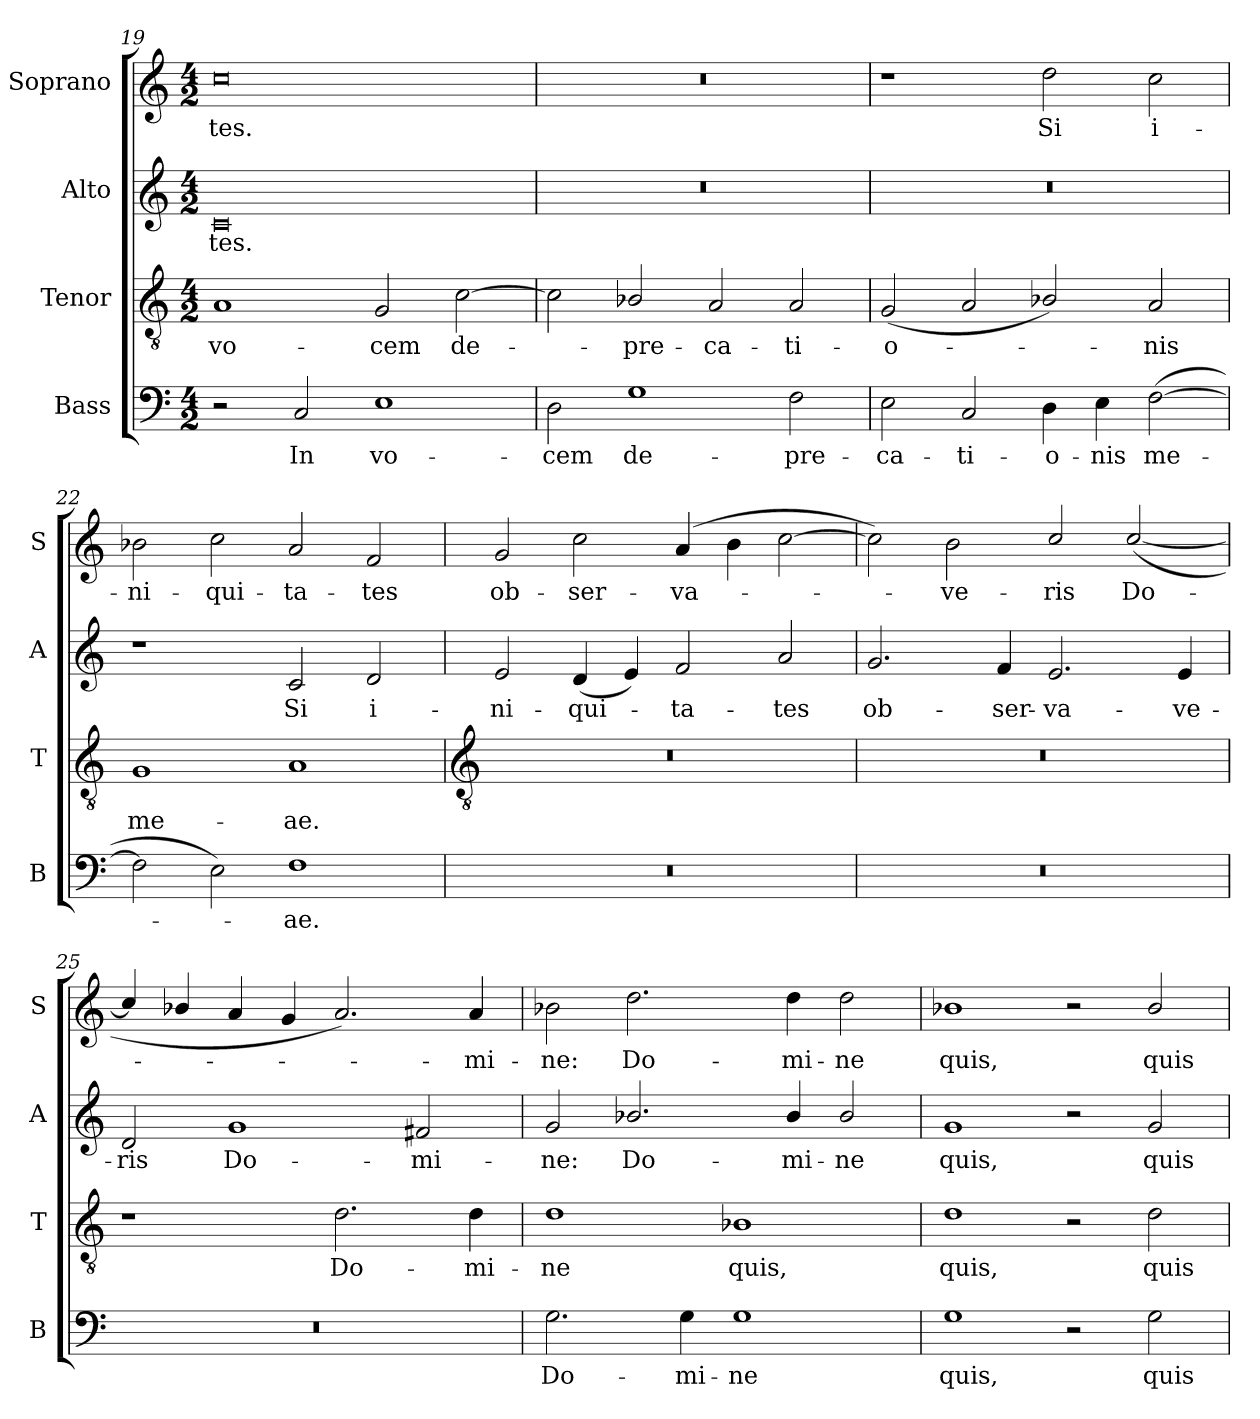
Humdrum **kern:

**kern	**text	**kern	**text	**kern	**text	**kern	**text
*part4	*part4	*part3	*part3	*part2	*part2	*part1	*part1
*staff4	*staff4	*staff3	*staff3	*staff2	*staff2	*staff1	*staff1
*I"Bass	*	*I"Tenor	*	*I"Alto	*	*I"Soprano	*
*I'B	*	*I'T	*	*I'A	*	*I'S	*
*clefF4	*	*clefGv2	*	*clefG2	*	*clefG2	*
*k[]	*	*k[]	*	*k[]	*	*k[]	*
*C:	*	*C:	*	*C:	*	*C:	*
*M4/2	*	*M4/2	*	*M4/2	*	*M4/2	*
=19	=19	=19	=19	=19	=19	=19	=19
!	!	!	!LO:LY:b	!	!LO:LY:b	!	!LO:LY:b
2r	.	1A	vo-	0c	tes.	0cc	tes.
!	!LO:LY:b	!	!	!	!	!	!
2C	In	.	.	.	.	.	.
!	!LO:LY:b	!	!LO:LY:b	!	!	!	!
1E	vo-	2G	-cem	.	.	.	.
!	!	!	!LO:LY:b	!	!	!	!
.	.	[2c	de-	.	.	.	.
=20	=20	=20	=20	=20	=20	=20	=20
!	!LO:LY:b	!	!	!	!	!	!
2D	-cem	2c]	.	0r	.	0r	.
!	!LO:LY:b	!	!LO:LY:b	!	!	!	!
1G	de-	2B-X/	pre-	.	.	.	.
!	!	!	!LO:LY:b	!	!	!	!
.	.	2A	-ca-	.	.	.	.
!	!LO:LY:b	!	!LO:LY:b	!	!	!	!
2F	-pre-	2A	-ti-	.	.	.	.
=21	=21	=21	=21	=21	=21	=21	=21
!	!LO:LY:b	!	!LO:LY:b	!	!	!	!
2E	-ca-	(<2G	-o-	0r	.	1r	.
!	!LO:LY:b	!	!	!	!	!	!
2C	-ti-	2A	.	.	.	.	.
!	!LO:LY:b	!	!	!	!	!	!LO:LY:b
4D	-o-	2B-X/)	.	.	.	2dd	Si
!	!LO:LY:b	!	!	!	!	!	!
4E	-nis	.	.	.	.	.	.
!	!LO:LY:b	!	!LO:LY:b	!	!	!	!LO:LY:b
(>[2F	me-	2A	nis	.	.	2cc	i-
=22	=22	=22	=22	=22	=22	=22	=22
!	!	!	!LO:LY:b	!	!	!	!LO:LY:b
2F]	.	1G	me-	1r	.	2b-X	-ni-
!	!	!	!	!	!	!	!LO:LY:b
2E)	.	.	.	.	.	2cc	-qui-
!	!LO:LY:b	!	!LO:LY:b	!	!LO:LY:b	!	!LO:LY:b
1F	ae.	1A	-ae.	2c	Si	2a	-ta-
!	!	!	!	!	!LO:LY:b	!	!LO:LY:b
.	.	.	.	2d	i-	2f	-tes
!!LO:LB:g=z
=23	=23	=23	=23	=23	=23	=23	=23
*	*	*clefGv2	*	*	*	*	*
!	!	!	!	!	!LO:LY:b	!	!LO:LY:b
0r	.	0r	.	2e	-ni-	2g	ob-
!	!	!	!	!	!LO:LY:b	!	!LO:LY:b
.	.	.	.	(<4d	-qui-	2cc	-ser-
.	.	.	.	4e)	.	.	.
!	!	!	!	!	!LO:LY:b	!	!LO:LY:b
.	.	.	.	2f	ta-	(>4a	-va-
.	.	.	.	.	.	4b	.
!	!	!	!	!	!LO:LY:b	!	!
.	.	.	.	2a	-tes	[2cc	.
=24	=24	=24	=24	=24	=24	=24	=24
!	!	!	!	!	!LO:LY:b	!	!
0r	.	0r	.	2.g	ob-	2cc])	.
!	!	!	!	!	!	!	!LO:LY:b
.	.	.	.	.	.	2b	ve-
!	!	!	!	!	!LO:LY:b	!	!
.	.	.	.	4f	-ser-	.	.
!	!	!	!	!	!LO:LY:b	!	!LO:LY:b
.	.	.	.	2.e	-va-	2cc/	-ris
!	!	!	!	!	!	!	!LO:LY:b
.	.	.	.	.	.	(<[2cc/	Do-
!	!	!	!	!	!LO:LY:b	!	!
.	.	.	.	4e	-ve-	.	.
=25	=25	=25	=25	=25	=25	=25	=25
!	!	!	!	!	!LO:LY:b	!	!
0r	.	1r	.	2d	-ris	4cc/]	.
.	.	.	.	.	.	4b-X/	.
!	!	!	!	!	!LO:LY:b	!	!
.	.	.	.	1g	Do-	4a	.
.	.	.	.	.	.	4g	.
!	!	!	!LO:LY:b	!	!	!	!
.	.	2.d	Do-	.	.	2.a)	.
!	!	!	!	!	!LO:LY:b	!	!
.	.	.	.	2f#X	-mi-	.	.
!	!	!	!LO:LY:b	!	!	!	!LO:LY:b
.	.	4d	-mi-	.	.	4a	mi-
=26	=26	=26	=26	=26	=26	=26	=26
!	!LO:LY:b	!	!LO:LY:b	!	!LO:LY:b	!	!LO:LY:b
2.G	Do-	1d	-ne	2g	-ne:	2b-X	-ne:
!	!	!	!	!	!LO:LY:b	!	!LO:LY:b
.	.	.	.	2.b-X/	Do-	2.dd	Do-
!	!LO:LY:b	!	!	!	!	!	!
4G	-mi-	.	.	.	.	.	.
!	!LO:LY:b	!	!LO:LY:b	!	!	!	!
1G	-ne	1B-X	quis,	.	.	.	.
!	!	!	!	!	!LO:LY:b	!	!LO:LY:b
.	.	.	.	4b-/	-mi-	4dd	-mi-
!	!	!	!	!	!LO:LY:b	!	!LO:LY:b
.	.	.	.	2b-/	-ne	2dd	-ne
=27	=27	=27	=27	=27	=27	=27	=27
!	!LO:LY:b	!	!LO:LY:b	!	!LO:LY:b	!	!LO:LY:b
1G	quis,	1d	quis,	1g	quis,	1b-X	quis,
2r	.	2r	.	2r	.	2r	.
!	!LO:LY:b	!	!LO:LY:b	!	!LO:LY:b	!	!LO:LY:b
2G	quis	2d	quis	2g	quis	2b-/	quis
=	=	=	=	=	=	=	=
*-	*-	*-	*-	*-	*-	*-	*-
